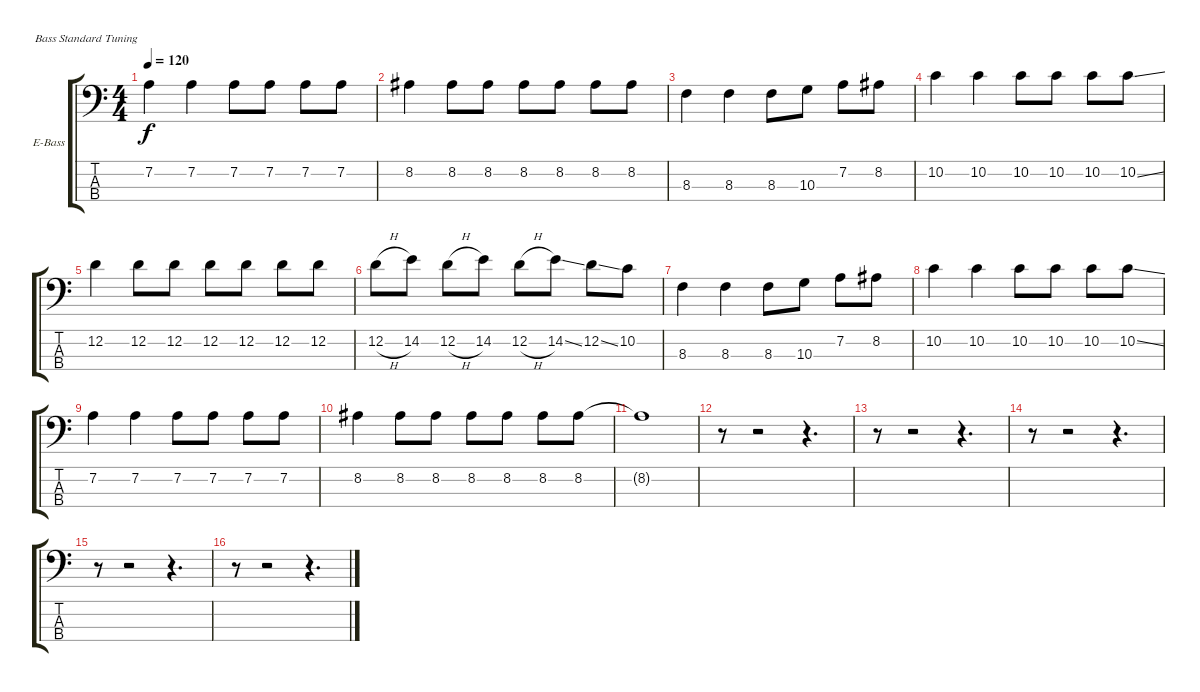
\bracketExtendMode groupsimilarinstruments
\firstSystemTrackNameOrientation horizontal
\otherSystemsTrackNameOrientation horizontal
\track ("Track 2" "E-Bass") {instrument electricbassfinger}
\staff {score tabs}
\tuning (G2 D2 A1 E1)
\ts (4 4)
\tempo 120
\clef f4
\ks c
7.2.4{dy f} 7.2.4 7.2.8 7.2.8 7.2.8 7.2.8 |
8.2.4 8.2.8 8.2.8 8.2.8 8.2.8 8.2.8 8.2.8 |
8.3.4 8.3.4 8.3.8 10.3.8 7.2.8 8.2.8 |
10.2.4 10.2.4 10.2.8 10.2.8 10.2.8 10.2{ss}.8 |
12.2.4 12.2.8 12.2.8 12.2.8 12.2.8 12.2.8 12.2.8 |
12.2{h}.8 14.2.8 12.2{h}.8 14.2.8 12.2{h}.8 14.2{ss}.8 12.2{ss}.8 10.2.8 |
8.3.4 8.3.4 8.3.8 10.3.8 7.2.8 8.2.8 |
10.2.4 10.2.4 10.2.8 10.2.8 10.2.8 10.2{ss}.8 |
7.2.4 7.2.4 7.2.8 7.2.8 7.2.8 7.2.8 |
8.2.4 8.2.8 8.2.8 8.2.8 8.2.8 8.2.8 8.2.8 |
8.2{t}.1 |
r.8 r.2 r.4{d} |
r.8 r.2 r.4{d} |
r.8 r.2 r.4{d} |
r.8 r.2 r.4{d} |
r.8 r.2 r.4{d}
